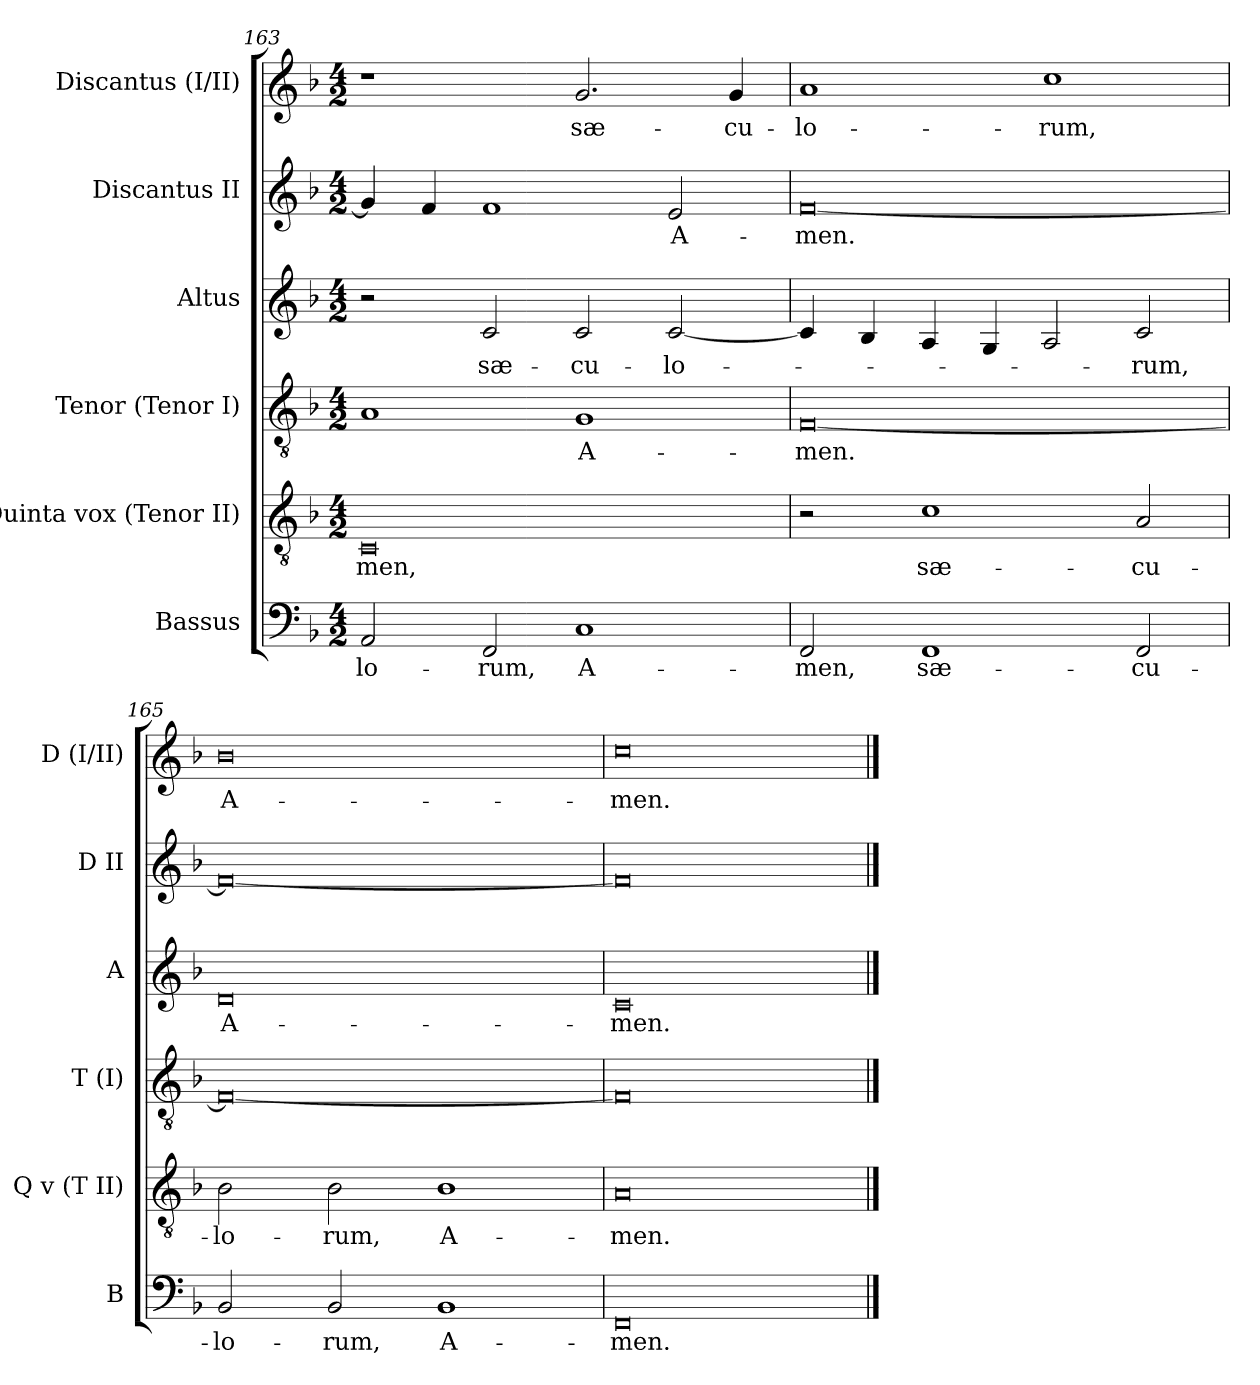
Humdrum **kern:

**kern	**text	**kern	**text	**kern	**text	**kern	**text	**kern	**text	**kern	**text
*part6	*part6	*part5	*part5	*part4	*part4	*part3	*part3	*part2	*part2	*part1	*part1
*staff6	*staff6	*staff5	*staff5	*staff4	*staff4	*staff3	*staff3	*staff2	*staff2	*staff1	*staff1
*I"Bassus	*	*I"Quinta vox (Tenor II)	*	*I"Tenor (Tenor I)	*	*I"Altus	*	*I"Discantus II	*	*I"Discantus (I/II)	*
*I'B	*	*I'Q v (T II)	*	*I'T (I)	*	*I'A	*	*I'D II	*	*I'D  (I/II)	*
*clefF4	*	*clefGv2	*	*clefGv2	*	*clefG2	*	*clefG2	*	*clefG2	*
*k[b-]	*	*k[b-]	*	*k[b-]	*	*k[b-]	*	*k[b-]	*	*k[b-]	*
*F:	*	*F:	*	*F:	*	*F:	*	*F:	*	*F:	*
*M4/2	*	*M4/2	*	*M4/2	*	*M4/2	*	*M4/2	*	*M4/2	*
=163	=163	=163	=163	=163	=163	=163	=163	=163	=163	=163	=163
2AA/	-lo-	0C	-men,	1A	.	2r	.	4g/]	.	1r	.
.	.	.	.	.	.	.	.	4f/	.	.	.
2FF/	-rum,	.	.	.	.	2c/	sæ-	1f	.	.	.
1C	A-	.	.	1G	A-	2c/	-cu-	.	.	2.g/	sæ-
.	.	.	.	.	.	[2c/	-lo-	2e/	A-	.	.
.	.	.	.	.	.	.	.	.	.	4g/	-cu-
=164	=164	=164	=164	=164	=164	=164	=164	=164	=164	=164	=164
2FF/	-men,	2r	.	[0F	-men.	4c/]	.	[0f	-men.	1a	-lo-
.	.	.	.	.	.	4B-/	.	.	.	.	.
1FF	sæ-	1c	sæ-	.	.	4A/	.	.	.	.	.
.	.	.	.	.	.	4G/	.	.	.	.	.
.	.	.	.	.	.	2A/	.	.	.	1cc	-rum,
2FF/	-cu-	2A/	-cu-	.	.	2c/	-rum,	.	.	.	.
=165	=165	=165	=165	=165	=165	=165	=165	=165	=165	=165	=165
2BB-/	-lo-	2B-\	-lo-	0F_	.	0d	A-	0f_	.	0b-	A-
2BB-/	-rum,	2B-\	-rum,	.	.	.	.	.	.	.	.
1BB-	A-	1B-	A-	.	.	.	.	.	.	.	.
=166	=166	=166	=166	=166	=166	=166	=166	=166	=166	=166	=166
0FF	-men.	0A	-men.	0F]	.	0c	-men.	0f]	.	0cc	-men.
==	==	==	==	==	==	==	==	==	==	==	==
*-	*-	*-	*-	*-	*-	*-	*-	*-	*-	*-	*-
